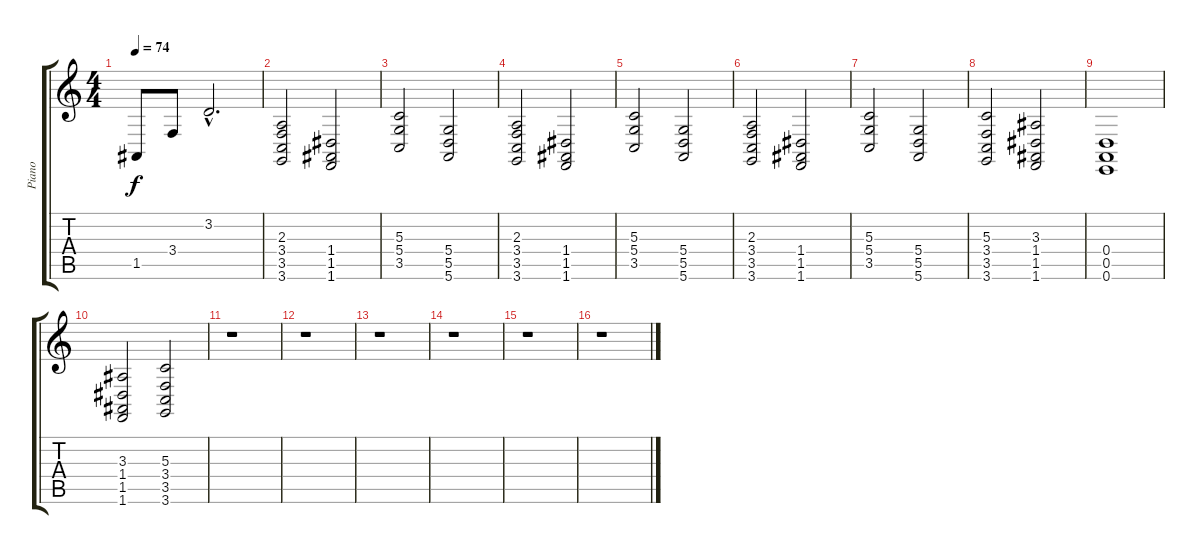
\track ("Piano" "Piano") {instrument stringensemble2}
\staff {score tabs}
\tuning (E4 B3 G3 D3 A2 E2) {hide}
\ts (4 4)
\tempo 74
\clef g2
\ks c
1.5.8{dy f} 3.4.8 3.2{hac}.2{d} |
(2.3 3.4 3.5 3.6).2 (1.4 1.5 1.6).2 |
(5.3 5.4 3.5).2 (5.4 5.5 5.6).2 |
(2.3 3.4 3.5 3.6).2 (1.4 1.5 1.6).2 |
(5.3 5.4 3.5).2 (5.4 5.5 5.6).2 |
(2.3 3.4 3.5 3.6).2 (1.4 1.5 1.6).2 |
(5.3 5.4 3.5).2 (5.4 5.5 5.6).2 |
(5.3 3.4 3.5 3.6).2 (3.3 1.4 1.5 1.6).2 |
(0.4 0.5 0.6).1 |
(3.3 1.4 1.5 1.6).2 (5.3 3.4 3.5 3.6).2 |
r.1 |
r.1 |
r.1 |
r.1 |
r.1 |
r.1
